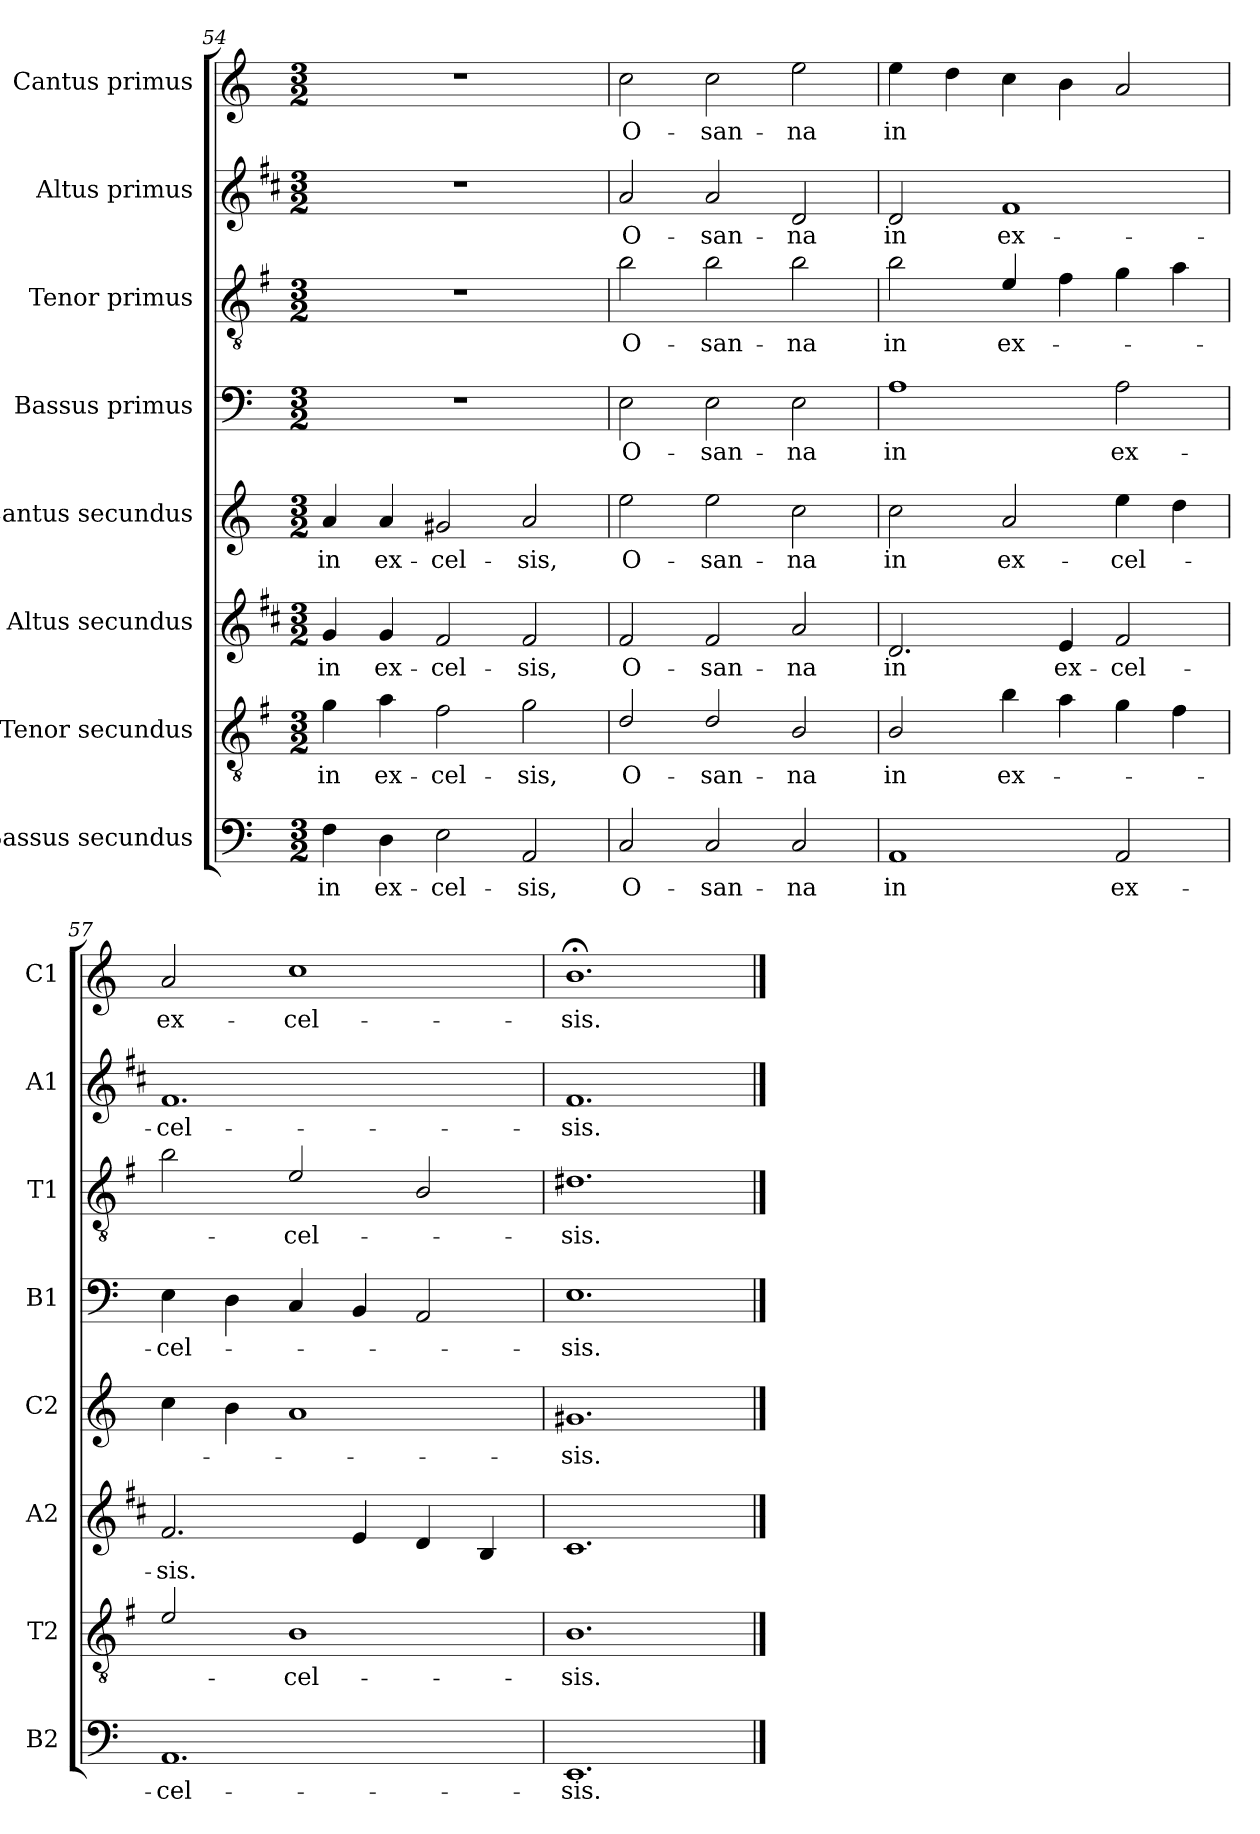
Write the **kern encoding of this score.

**kern	**text	**kern	**text	**kern	**text	**kern	**text	**kern	**text	**kern	**text	**kern	**text	**kern	**text
*part8	*part8	*part7	*part7	*part6	*part6	*part5	*part5	*part4	*part4	*part3	*part3	*part2	*part2	*part1	*part1
*staff8	*staff8	*staff7	*staff7	*staff6	*staff6	*staff5	*staff5	*staff4	*staff4	*staff3	*staff3	*staff2	*staff2	*staff1	*staff1
*I"Bassus secundus	*	*I"Tenor secundus	*	*I"Altus secundus	*	*I"Cantus secundus	*	*I"Bassus primus	*	*I"Tenor primus	*	*I"Altus primus	*	*I"Cantus primus	*
*I'B2	*	*I'T2	*	*I'A2	*	*I'C2	*	*I'B1	*	*I'T1	*	*I'A1	*	*I'C1	*
*clefF4	*	*clefGv2	*	*clefG2	*	*clefG2	*	*clefF4	*	*clefGv2	*	*clefG2	*	*clefG2	*
*	*	*ITrd4c7	*	*ITrd1c2	*	*	*	*	*	*ITrd4c7	*	*ITrd1c2	*	*	*
*k[]	*	*k[]	*	*k[]	*	*k[]	*	*k[]	*	*k[]	*	*k[]	*	*k[]	*
*C:	*	*C:	*	*C:	*	*C:	*	*C:	*	*C:	*	*C:	*	*C:	*
*M3/2	*	*M3/2	*	*M3/2	*	*M3/2	*	*M3/2	*	*M3/2	*	*M3/2	*	*M3/2	*
=54	=54	=54	=54	=54	=54	=54	=54	=54	=54	=54	=54	=54	=54	=54	=54
!	!LO:LY:b	!	!LO:LY:b	!	!LO:LY:b	!	!LO:LY:b	!	!	!	!	!	!	!	!
4F\	in	4c\	in	4f/	in	4a/	in	1.r	.	1.r	.	1.r	.	1.r	.
!	!LO:LY:b	!	!LO:LY:b	!	!LO:LY:b	!	!LO:LY:b	!	!	!	!	!	!	!	!
4D\	ex-	4d\	ex-	4f/	ex-	4a/	ex-	.	.	.	.	.	.	.	.
!	!LO:LY:b	!	!LO:LY:b	!	!LO:LY:b	!	!LO:LY:b	!	!	!	!	!	!	!	!
2E\	-cel-	2B\	-cel-	2e/	-cel-	2g#X/	-cel-	.	.	.	.	.	.	.	.
!	!LO:LY:b	!	!LO:LY:b	!	!LO:LY:b	!	!LO:LY:b	!	!	!	!	!	!	!	!
2AA/	-sis,	2c\	-sis,	2e/	-sis,	2a/	-sis,	.	.	.	.	.	.	.	.
=55	=55	=55	=55	=55	=55	=55	=55	=55	=55	=55	=55	=55	=55	=55	=55
!	!LO:LY:b	!	!LO:LY:b	!	!LO:LY:b	!	!LO:LY:b	!	!LO:LY:b	!	!LO:LY:b	!	!LO:LY:b	!	!LO:LY:b
2C/	O-	2G/	O-	2e/	O-	2ee\	O-	2E\	O-	2e\	O-	2g/	O-	2cc\	O-
!	!LO:LY:b	!	!LO:LY:b	!	!LO:LY:b	!	!LO:LY:b	!	!LO:LY:b	!	!LO:LY:b	!	!LO:LY:b	!	!LO:LY:b
2C/	-san-	2G/	-san-	2e/	-san-	2ee\	-san-	2E\	-san-	2e\	-san-	2g/	-san-	2cc\	-san-
!	!LO:LY:b	!	!LO:LY:b	!	!LO:LY:b	!	!LO:LY:b	!	!LO:LY:b	!	!LO:LY:b	!	!LO:LY:b	!	!LO:LY:b
2C/	-na	2E/	-na	2g/	-na	2cc\	-na	2E\	-na	2e\	-na	2c/	-na	2ee\	-na
=56	=56	=56	=56	=56	=56	=56	=56	=56	=56	=56	=56	=56	=56	=56	=56
!	!LO:LY:b	!	!LO:LY:b	!	!LO:LY:b	!	!LO:LY:b	!	!LO:LY:b	!	!LO:LY:b	!	!LO:LY:b	!	!LO:LY:b
1AA	in	2E/	in	2.c/	in	2cc\	in	1A	in	2e\	in	2c/	in	4ee\	in
.	.	.	.	.	.	.	.	.	.	.	.	.	.	4dd\	.
!	!	!	!LO:LY:b	!	!	!	!LO:LY:b	!	!	!	!LO:LY:b	!	!LO:LY:b	!	!
.	.	4e\	ex-	.	.	2a/	ex-	.	.	4A/	ex-	1e	ex-	4cc\	.
!	!	!	!	!	!LO:LY:b	!	!	!	!	!	!	!	!	!	!
.	.	4d\	.	4d/	ex-	.	.	.	.	4B\	.	.	.	4b\	.
!	!LO:LY:b	!	!	!	!LO:LY:b	!	!LO:LY:b	!	!LO:LY:b	!	!	!	!	!	!
2AA/	ex-	4c\	.	2e/	-cel-	4ee\	-cel-	2A\	ex-	4c\	.	.	.	2a/	.
.	.	4B\	.	.	.	4dd\	.	.	.	4d\	.	.	.	.	.
=57	=57	=57	=57	=57	=57	=57	=57	=57	=57	=57	=57	=57	=57	=57	=57
!	!LO:LY:b	!	!	!	!LO:LY:b	!	!	!	!LO:LY:b	!	!	!	!LO:LY:b	!	!LO:LY:b
1.AA	-cel-	2A/	.	2.e/	-sis.	4cc\	.	4E\	-cel-	2e\	.	1.e	-cel-	2a/	ex-
.	.	.	.	.	.	4b\	.	4D\	.	.	.	.	.	.	.
!	!	!	!LO:LY:b	!	!	!	!	!	!	!	!LO:LY:b	!	!	!	!LO:LY:b
.	.	1E	-cel-	.	.	1a	.	4C/	.	2A/	-cel-	.	.	1cc	-cel-
.	.	.	.	4d/	.	.	.	4BB/	.	.	.	.	.	.	.
.	.	.	.	4c/	.	.	.	2AA/	.	2E/	.	.	.	.	.
.	.	.	.	4A/	.	.	.	.	.	.	.	.	.	.	.
=58	=58	=58	=58	=58	=58	=58	=58	=58	=58	=58	=58	=58	=58	=58	=58
!	!LO:LY:b	!	!LO:LY:b	!	!	!	!LO:LY:b	!	!LO:LY:b	!	!LO:LY:b	!	!LO:LY:b	!	!LO:LY:b
1.EE	-sis.	1.E	-sis.	1.B	.	1.g#X	-sis.	1.E	-sis.	1.G#X	-sis.	1.e	-sis.	1.b;<	-sis.
==	==	==	==	==	==	==	==	==	==	==	==	==	==	==	==
*-	*-	*-	*-	*-	*-	*-	*-	*-	*-	*-	*-	*-	*-	*-	*-
